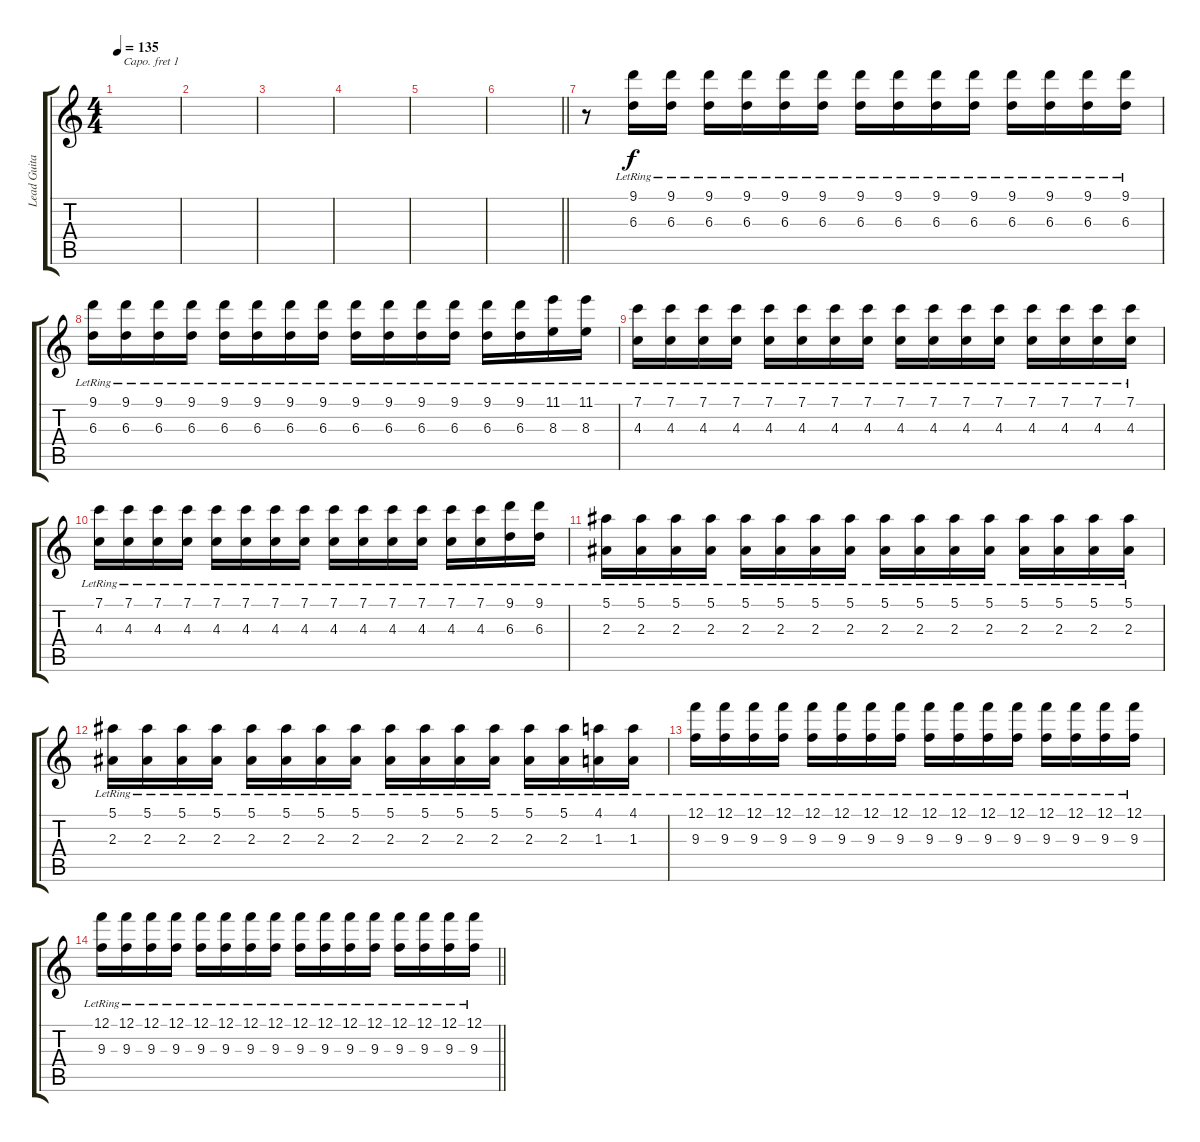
\track ("Lead Guitar 2" "Lead Guita") {instrument electricguitarclean}
\staff {score tabs}
\capo 1
\tuning (E4 B3 G3 D3 A2 E2) {hide}
\ts (4 4)
\tempo 135
\clef g2
\ks c
|
|
|
|
|
\barLineRight lightlight
|
r.8 (9.1{lr} 6.3{lr}).16 (9.1{lr} 6.3{lr}).16 (9.1{lr} 6.3{lr}).16 (9.1{lr} 6.3{lr}).16 (9.1{lr} 6.3{lr}).16 (9.1{lr} 6.3{lr}).16 (9.1{lr} 6.3{lr}).16 (9.1{lr} 6.3{lr}).16 (9.1{lr} 6.3{lr}).16 (9.1{lr} 6.3{lr}).16 (9.1{lr} 6.3{lr}).16 (9.1{lr} 6.3{lr}).16 (9.1{lr} 6.3{lr}).16 (9.1{lr} 6.3{lr}).16 |
(9.1{lr} 6.3{lr}).16 (9.1{lr} 6.3{lr}).16 (9.1{lr} 6.3{lr}).16 (9.1{lr} 6.3{lr}).16 (9.1{lr} 6.3{lr}).16 (9.1{lr} 6.3{lr}).16 (9.1{lr} 6.3{lr}).16 (9.1{lr} 6.3{lr}).16 (9.1{lr} 6.3{lr}).16 (9.1{lr} 6.3{lr}).16 (9.1{lr} 6.3{lr}).16 (9.1{lr} 6.3{lr}).16 (9.1{lr} 6.3{lr}).16 (9.1{lr} 6.3{lr}).16 (11.1{lr} 8.3{lr}).16 (11.1{lr} 8.3{lr}).16 |
(7.1{lr} 4.3{lr}).16 (7.1{lr} 4.3{lr}).16 (7.1{lr} 4.3{lr}).16 (7.1{lr} 4.3{lr}).16 (7.1{lr} 4.3{lr}).16 (7.1{lr} 4.3{lr}).16 (7.1{lr} 4.3{lr}).16 (7.1{lr} 4.3{lr}).16 (7.1{lr} 4.3{lr}).16 (7.1{lr} 4.3{lr}).16 (7.1{lr} 4.3{lr}).16 (7.1{lr} 4.3{lr}).16 (7.1{lr} 4.3{lr}).16 (7.1{lr} 4.3{lr}).16 (7.1{lr} 4.3{lr}).16 (7.1{lr} 4.3{lr}).16 |
(7.1{lr} 4.3{lr}).16 (7.1{lr} 4.3{lr}).16 (7.1{lr} 4.3{lr}).16 (7.1{lr} 4.3{lr}).16 (7.1{lr} 4.3{lr}).16 (7.1{lr} 4.3{lr}).16 (7.1{lr} 4.3{lr}).16 (7.1{lr} 4.3{lr}).16 (7.1{lr} 4.3{lr}).16 (7.1{lr} 4.3{lr}).16 (7.1{lr} 4.3{lr}).16 (7.1{lr} 4.3{lr}).16 (7.1{lr} 4.3{lr}).16 (7.1{lr} 4.3{lr}).16 (9.1{lr} 6.3{lr}).16 (9.1{lr} 6.3{lr}).16 |
(5.1{lr} 2.3{lr}).16 (5.1{lr} 2.3{lr}).16 (5.1{lr} 2.3{lr}).16 (5.1{lr} 2.3{lr}).16 (5.1{lr} 2.3{lr}).16 (5.1{lr} 2.3{lr}).16 (5.1{lr} 2.3{lr}).16 (5.1{lr} 2.3{lr}).16 (5.1{lr} 2.3{lr}).16 (5.1{lr} 2.3{lr}).16 (5.1{lr} 2.3{lr}).16 (5.1{lr} 2.3{lr}).16 (5.1{lr} 2.3{lr}).16 (5.1{lr} 2.3{lr}).16 (5.1{lr} 2.3{lr}).16 (5.1{lr} 2.3{lr}).16 |
(5.1{lr} 2.3{lr}).16 (5.1{lr} 2.3{lr}).16 (5.1{lr} 2.3{lr}).16 (5.1{lr} 2.3{lr}).16 (5.1{lr} 2.3{lr}).16 (5.1{lr} 2.3{lr}).16 (5.1{lr} 2.3{lr}).16 (5.1{lr} 2.3{lr}).16 (5.1{lr} 2.3{lr}).16 (5.1{lr} 2.3{lr}).16 (5.1{lr} 2.3{lr}).16 (5.1{lr} 2.3{lr}).16 (5.1{lr} 2.3{lr}).16 (5.1{lr} 2.3{lr}).16 (4.1{lr} 1.3{lr}).16 (4.1{lr} 1.3{lr}).16 |
(12.1{lr} 9.3{lr}).16 (12.1{lr} 9.3{lr}).16 (12.1{lr} 9.3{lr}).16 (12.1{lr} 9.3{lr}).16 (12.1{lr} 9.3{lr}).16 (12.1{lr} 9.3{lr}).16 (12.1{lr} 9.3{lr}).16 (12.1{lr} 9.3{lr}).16 (12.1{lr} 9.3{lr}).16 (12.1{lr} 9.3{lr}).16 (12.1{lr} 9.3{lr}).16 (12.1{lr} 9.3{lr}).16 (12.1{lr} 9.3{lr}).16 (12.1{lr} 9.3{lr}).16 (12.1{lr} 9.3{lr}).16 (12.1{lr} 9.3{lr}).16 |
\barLineRight lightlight
(12.1{lr} 9.3{lr}).16 (12.1{lr} 9.3{lr}).16 (12.1{lr} 9.3{lr}).16 (12.1{lr} 9.3{lr}).16 (12.1{lr} 9.3{lr}).16 (12.1{lr} 9.3{lr}).16 (12.1{lr} 9.3{lr}).16 (12.1{lr} 9.3{lr}).16 (12.1{lr} 9.3{lr}).16 (12.1{lr} 9.3{lr}).16 (12.1{lr} 9.3{lr}).16 (12.1{lr} 9.3{lr}).16 (12.1{lr} 9.3{lr}).16 (12.1{lr} 9.3{lr}).16 (12.1{lr} 9.3{lr}).16 (12.1{lr} 9.3{lr}).16
